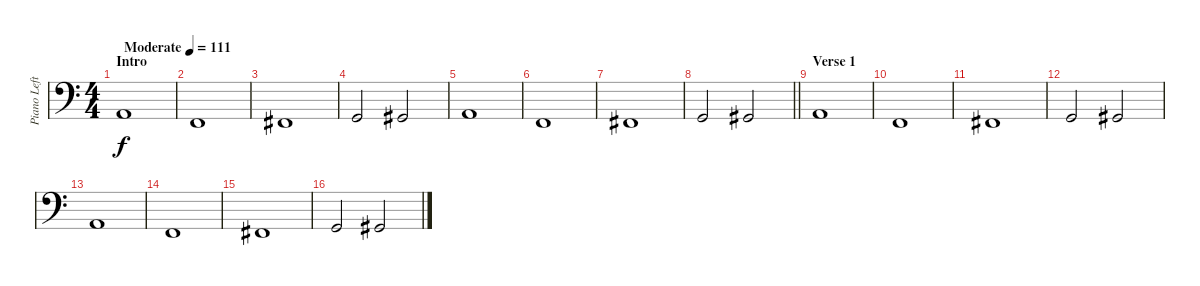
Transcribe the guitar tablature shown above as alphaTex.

\track ("Piano Left Hand" "Piano Left") {instrument acousticgrandpiano}
\staff {score}
\tuning (C3 G2 D2 A1 E1 B0) {hide}
\ts (4 4)
\section ("" "Intro")
\tempo (111 "Moderate")
\clef f4
\ks c
2.2.1{dy f instrument acousticgrandpiano} |
3.3.1 |
4.3.1 |
0.2.2 1.2.2 |
2.2.1 |
3.3.1 |
4.3.1 |
\barLineRight lightlight
0.2.2 1.2.2 |
\section ("" "Verse 1")
2.2.1 |
3.3.1 |
4.3.1 |
0.2.2 1.2.2 |
2.2.1 |
3.3.1 |
4.3.1 |
0.2.2 1.2.2
